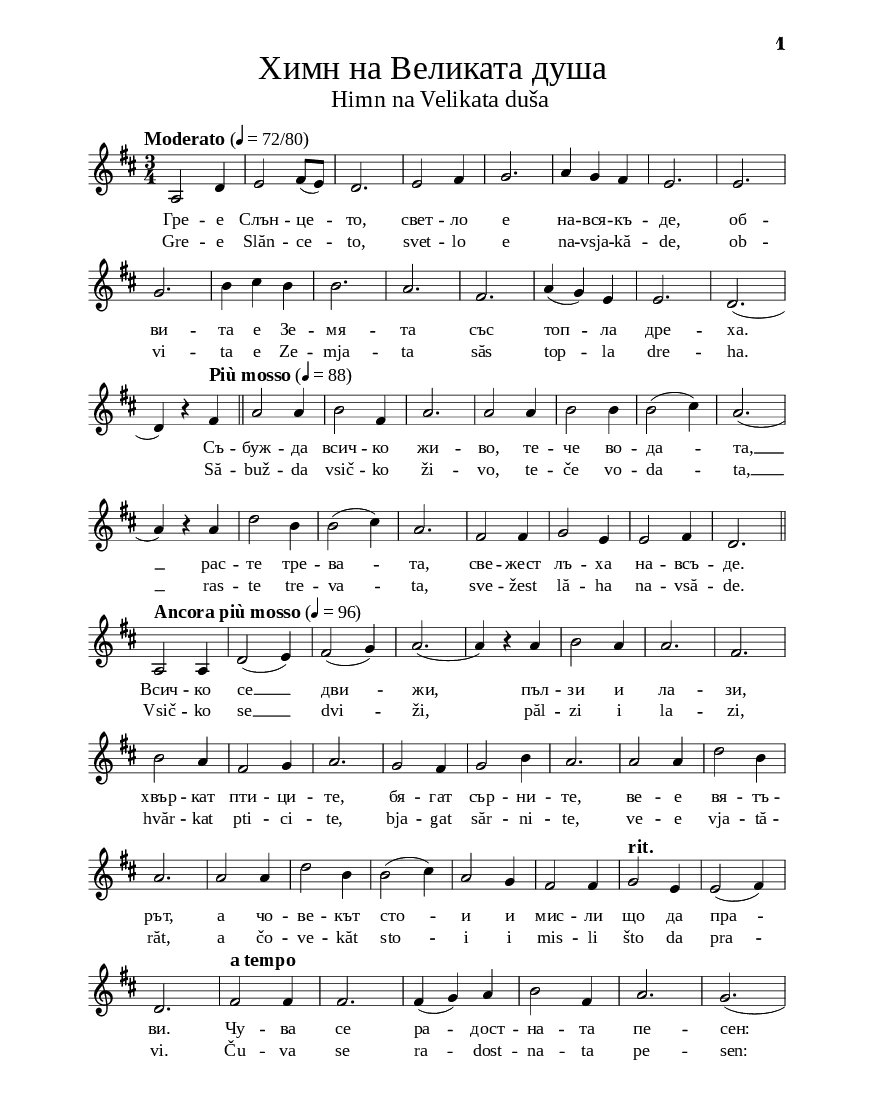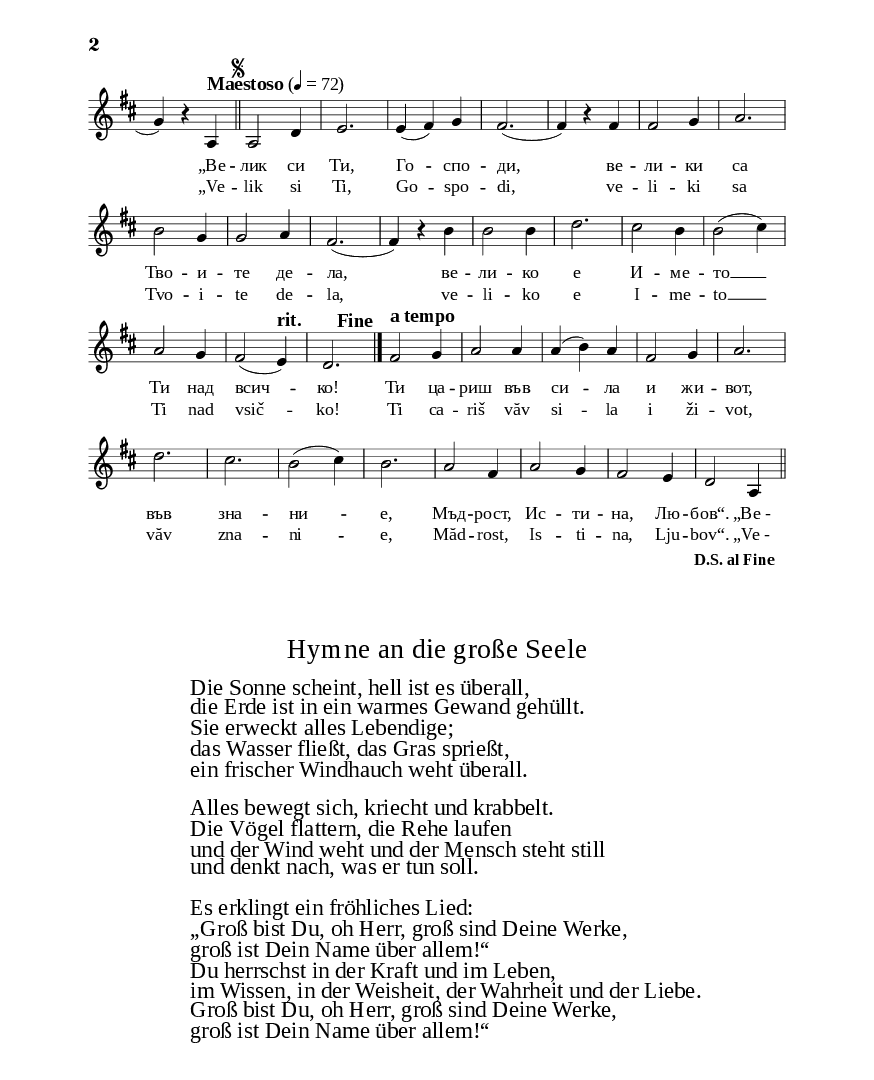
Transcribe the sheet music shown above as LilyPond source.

\version "2.24.3"

% include paper part and global functions
\include "include/globals.ily"

\bookpart {
  \label #'ref104
  \tocItem \markup "Химн на Великата душа – Himn na Velikata duša"
  \include "include/bookpart-paper.ily"
  \score {
    \include "include/score-layout.ily"

    \new Voice \absolute {
      \clef treble
      \key d \major
      \time 3/4
      \tempoFunc "Moderato" 4 "72/80"
      \autoBeamOff

      a2 d'4 | e'2 fis'8 [ (e'8) ]| d'2. | e'2 fis'4 | g'2. |

      a'4 g'4 fis'4 | e'2. |   e'2. | \break g'2. | b'4 cis''4 b'4 | b'2. | a'2. |

      fis'2. | a'4 (g'4) e'4 | e'2. |   d'2. (| \break d'4) r4
      \tempoFunc "Più mosso" 4 "88"
      fis'4  \bar "||" a'2 a'4 | b'2 fis'4 |

      a'2. | a'2 a'4 | b'2 b'4 |  b'2 ( cis''4 ) |  a'2. ( | \break a'4 ) r4 a'4 |

      d''2 b'4 | b'2 ( cis''4 ) | a'2. | fis'2 fis'4  |  g'2 e'4 |  e'2 fis'4 |

      d'2.  \bar "||" \break
      \tempoFunc "Ancora più mosso" 4 "96"

      a2 a4 | d'2 ( e'4 ) | fis'2 ( g'4 ) | a'2. (| a'4 ) r4 a'4 |  b'2 a'4 |

      a'2. | fis'2. | \break

      b'2 a'4 | fis'2 g'4 | a'2. | g'2 fis'4 |

      g'2 b'4 |  a'2. |  a'2 a'4 | d''2 b'4 | \break a'2.  | a'2 a'4 |

      d''2 b'4 | b'2 ( cis''4 ) |  a'2 g'4  |  fis'2  fis'4 |
      \tempo "rit." g'2  e'4 | e'2 ( fis'4 ) | \break
      d'2. | \tempo "a tempo" fis'2 fis'4 | fis'2. | fis'4 ( g'4 )  a'4 | b'2 fis'4 |  a'2.
      | % 61
      g'2. (| \break g'4) r4  \tempoFunc "Maestoso" 4 "72" a4 \mark \markup {\small \musicglyph "scripts.segno" }  \bar "||"
      a2  d'4 | % 63
      e'2. | % 64
      e'4 (  fis'4 )  g'4 |  % 65
      fis'2. (|   fis'4) r4  fis'4 |  % 66
      fis'2  g'4 |  % 67
      a'2. | \break % 68
      b'2  g'4 | % 69
      g'2  a'4 |
      fis'2. (| fis'4) r4 b'4 | % 71
      b'2  b'4 | % 72
      d''2.  | % 73
      cis''2  b'4 | % 74
      b'2 (  cis''4 ) |\break % 75
      a'2  g'4 |  % 76
      fis'2 ( \tempo "rit." e'4 )  | % 77
      \tempo "   Fine" d'2. \bar "|."
      | % 78
      \tempo "a tempo" fis'2 g'4 | % 79
      a'2  a'4 |
      a'4 (  b'4 )  a'4 | % 81
      fis'2  g'4 |  % 82
      a'2. | \break % 83
      d''2. | % 84
      cis''2. | % 85
      b'2 (  cis''4 ) | % 86
      b'2.  | % 87
      a'2  fis'4 | % 88
      a'2  g'4 | % 89
      fis'2  e'4 |
      d'2  a4 | \bar"||"
    }

    \addlyrics {
      Гре -- е Слън -- це -- то, свет -- ло е

      на -- вся -- къ -- де,  об -- ви -- та е Зе -- мя -- та със топ -- ла дре -- ха.

      Съ -- буж -- да всич  --  ко жи -- во,

      те -- че во -- да -- та, __ рас -- те тре -- ва -- та,

      све -- жест лъ -- ха на -- всъ -- де.

      Всич -- ко се __ дви -- жи, пъл -- зи и ла -- зи,

      хвър -- кат пти -- ци -- те, бя -- гат сър -- ни -- те,

      ве -- е вя -- тъ -- рът, а чо -- ве -- кът сто -- и

      и мис -- ли що да пра -- ви.

      Чу -- ва се ра -- дост -- на -- та пе -- сен:

      „Ве -- лик си Ти, Го -- спо -- ди,

      ве -- ли -- ки са Тво -- и -- те де -- ла,

      ве -- ли -- ко е И -- ме -- то __ Ти над всич -- ко!

      Ти ца -- риш във си -- ла и жи -- вот,

      във зна -- ни -- е, Мъд -- рост,

      Ис -- ти -- на, Лю -- бов“. "„Ве - "

    }


    \addlyrics {
      Gre -- e Slăn -- ce -- to, svet -- lo e

      na -- vsja -- kă -- de,  ob -- vi -- ta e Ze -- mja -- ta săs top -- la dre -- ha.

      Să -- buž -- da vsič  --  ko ži -- vo,

      te -- če vo -- da -- ta, __ ras -- te tre -- va -- ta,

      sve -- žest lă -- ha na -- vsă -- de.

      Vsič -- ko se __ dvi -- ži, păl -- zi i la -- zi,

      hvăr -- kat pti -- ci -- te, bja -- gat săr -- ni -- te,

      ve -- e vja -- tă -- răt, a čo -- ve -- kăt sto -- i

      i mis -- li što da pra -- vi.

      Ču -- va se ra -- dost -- na -- ta pe -- sen:

      „Ve -- lik si Ti, Go -- spo -- di,

      ve -- li -- ki sa Tvo -- i -- te de -- la,

      ve -- li -- ko e I -- me -- to __ Ti nad vsič -- ko!

      Ti ca -- riš văv si -- la i ži -- vot,

      văv zna -- ni -- e, Măd -- rost,

      Is -- ti -- na, Lju -- bov“. "„Ve - "

    }


    \header {
      title = \titleFunc "Химн на Великата душа "" Himn na Velikata duša"
    }

    \midi{}

  } % score

  \markup \empty-one

  \markup \dc-one "D.S. al Fine"
  %

  % include foreign translation(s) of the song

  \markup \vspace #3
  \version "2.24.4"

\markup \fill-line { \fontsize #deTitleFontSize "Hymne an die große Seele" }
\markup \null
\markup \null
\markup \abs-fontsize #11 \override #`(baseline-skip . ,bgCoupletBaselineSkip) {
  \fill-line {
    \hspace #0.1
    \column {
      \line {
        \bold "  "
        \column {
          "Die Sonne scheint, hell ist es überall,"
          "die Erde ist in ein warmes Gewand gehüllt."
          "Sie erweckt alles Lebendige;"
          "das Wasser fließt, das Gras sprießt,"
          "ein frischer Windhauch weht überall."
        }
      }
      \vspace #1
      \line {
        \bold "  "
        \column {
          "Alles bewegt sich, kriecht und krabbelt."
          "Die Vögel flattern, die Rehe laufen"
          "und der Wind weht und der Mensch steht still"
          "und denkt nach, was er tun soll."
        }
      }
      \vspace #1
      \line {
        \bold "  "
        \column {
          "Es erklingt ein fröhliches Lied:"
          "„Groß bist Du, oh Herr, groß sind Deine Werke,"
          "groß ist Dein Name über allem!“"
          "Du herrschst in der Kraft und im Leben,"
          "im Wissen, in der Weisheit, der Wahrheit und der Liebe."
          "Groß bist Du, oh Herr, groß sind Deine Werke,"
          "groß ist Dein Name über allem!“"
        }
      }
    }\hspace #0.1
  }
}


} % bookpart
